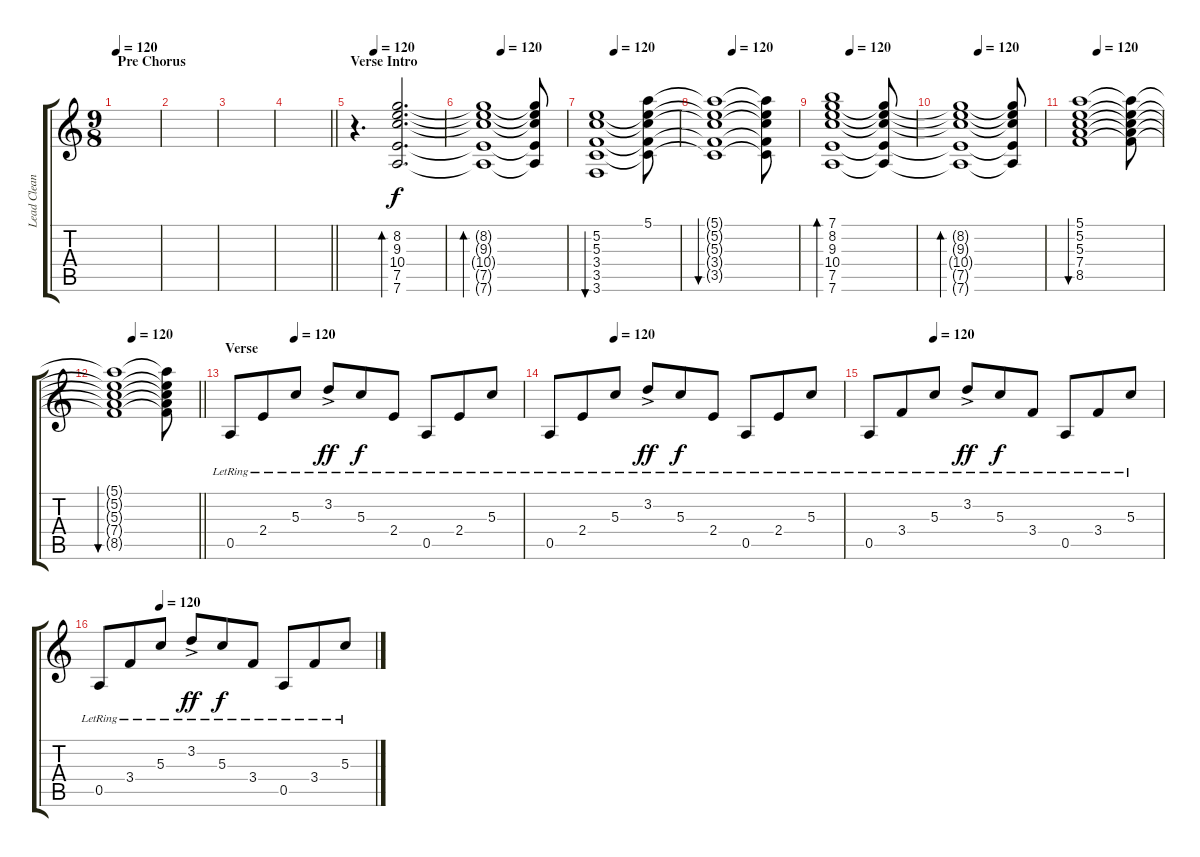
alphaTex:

\track ("Lead Clean" "Lead Clean") {instrument electricguitarjazz}
\staff {score tabs}
\tuning (E4 B3 G3 D3 A2 D2) {hide}
\ts (9 8)
\section ("" "Pre Chorus")
\tempo 120
\clef g2
\ks c
|
|
|
\barLineRight lightlight
|
\section ("" "Verse Intro")
\tempo (120 0.2222222222222222)
r.4{d} (8.2 9.3 10.4 7.5 7.6).2{d bd 240 dy f} |
\tempo (120 0.2222222222222222)
(8.2{t} 9.3{t} 10.4{t} 7.5{t} 7.6{t}).1{bd 240} (8.2{t} 9.3{t} 10.4{t} 7.5{t} 7.6{t}).8 |
\tempo (120 0.2222222222222222)
(5.2 5.3 3.4 3.5 3.6).1{bu 240} (5.1 5.2{t} 5.3{t} 3.4{t} 3.5{t}).8 |
\tempo (120 0.2222222222222222)
(5.1{t} 5.2{t} 5.3{t} 3.4{t} 3.5{t}).1{bu 240} (5.1{t} 5.2{t} 5.3{t} 3.4{t} 3.5{t}).8 |
\tempo (120 0.2222222222222222)
(7.1 8.2 9.3 10.4 7.5 7.6).1{bd 240} (8.2{t} 9.3{t} 10.4{t} 7.5{t} 7.6{t}).8 |
\tempo (120 0.2222222222222222)
(8.2{t} 9.3{t} 10.4{t} 7.5{t} 7.6{t}).1{bd 240} (8.2{t} 9.3{t} 10.4{t} 7.5{t} 7.6{t}).8 |
\tempo (120 0.2222222222222222)
(5.1 5.2 5.3 7.4 8.5).1{bu 240} (5.1{t} 5.2{t} 5.3{t} 7.4{t} 8.5{t}).8 |
\tempo (120 0.2222222222222222)
\barLineRight lightlight
(5.1{t} 5.2{t} 5.3{t} 7.4{t} 8.5{t}).1{bu 240} (5.1{t} 5.2{t} 5.3{t} 7.4{t} 8.5{t}).8 |
\section ("" "Verse")
\tempo (120 0.2222222222222222)
0.5{lr}.8 2.4{lr}.8 5.3{lr}.8 3.2{ac lr}.8{dy ff} 5.3{lr}.8{dy f} 2.4{lr}.8 0.5{lr}.8 2.4{lr}.8 5.3{lr}.8 |
\tempo (120 0.2222222222222222)
0.5{lr}.8 2.4{lr}.8 5.3{lr}.8 3.2{ac lr}.8{dy ff} 5.3{lr}.8{dy f} 2.4{lr}.8 0.5{lr}.8 2.4{lr}.8 5.3{lr}.8 |
\tempo (120 0.2222222222222222)
0.5{lr}.8 3.4{lr}.8 5.3{lr}.8 3.2{ac lr}.8{dy ff} 5.3{lr}.8{dy f} 3.4{lr}.8 0.5{lr}.8 3.4{lr}.8 5.3{lr}.8 |
\tempo (120 0.2222222222222222)
0.5{lr}.8 3.4{lr}.8 5.3{lr}.8 3.2{ac lr}.8{dy ff} 5.3{lr}.8{dy f} 3.4{lr}.8 0.5{lr}.8 3.4{lr}.8 5.3{lr}.8
